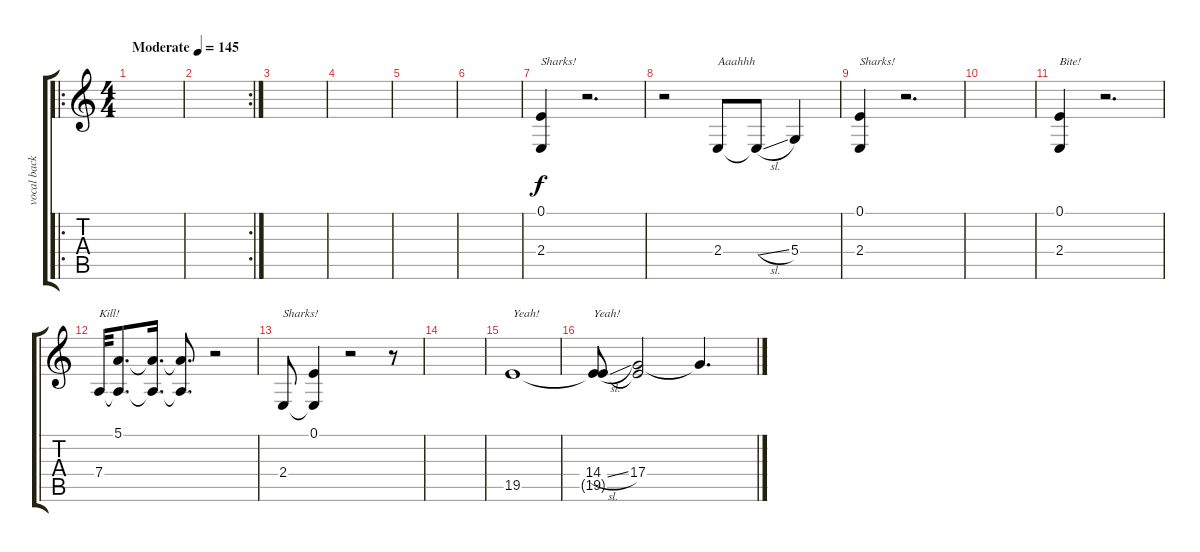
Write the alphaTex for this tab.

\track ("vocal backup" "vocal back") {instrument lead1square}
\staff {score tabs}
\tuning (E4 B3 G3 D3 A2 E2) {hide}
\ro
\ts (4 4)
\tempo (145 "Moderate")
\clef g2
\ks c
|
\rc 2
|
|
|
|
|
(0.1 2.4).4{txt "Sharks!"} r.2{d} |
r.2 2.4.8{txt "Aaahhh"} 2.4{sl t}.8 5.4.4 |
(0.1 2.4).4{txt "Sharks!"} r.2{d} |
|
(0.1 2.4).4{txt "Bite!"} r.2{d} |
7.4.32{txt "Kill!"} (5.1 7.4{t}).8{d} (5.1{t} 7.4{t}).16{d} (5.1{t} 7.4{t}).8{d} r.2 |
2.4.8{txt "Sharks!"} (0.1 2.4{t}).4 r.2 r.8 |
|
19.5.1{txt "Yeah!"} |
(14.4{sl} 19.5{t}).8{txt "Yeah!"} (17.4 19.5{t}).2 17.4{t}.4{d}
